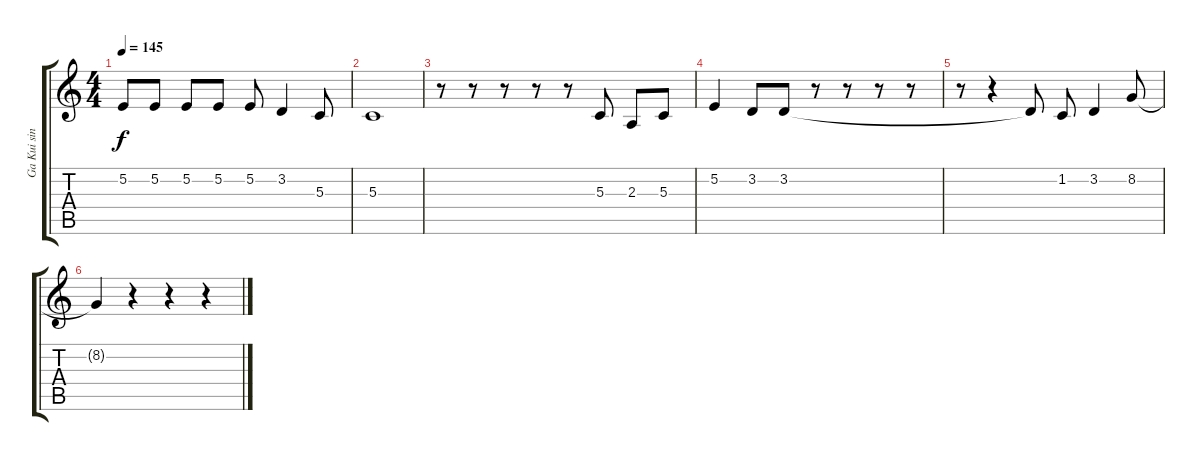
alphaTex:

\track ("Ga Kui sing" "Ga Kui sin") {instrument viola}
\staff {score tabs}
\tuning (E4 B3 G3 D3 A2 E2) {hide}
\ts (4 4)
\tempo 145
\clef g2
\ks c
5.2.8{dy f} 5.2.8 5.2.8 5.2.8 5.2.8 3.2.4 5.3.8 |
5.3.1 |
r.8 r.8 r.8 r.8 r.8 5.3.8 2.3.8 5.3.8 |
5.2.4 3.2.8 3.2.8 r.8 r.8 r.8 r.8 |
r.8 r.4 3.2{t}.8 1.2.8 3.2.4 8.2.8 |
8.2{t}.4 r.4 r.4 r.4
